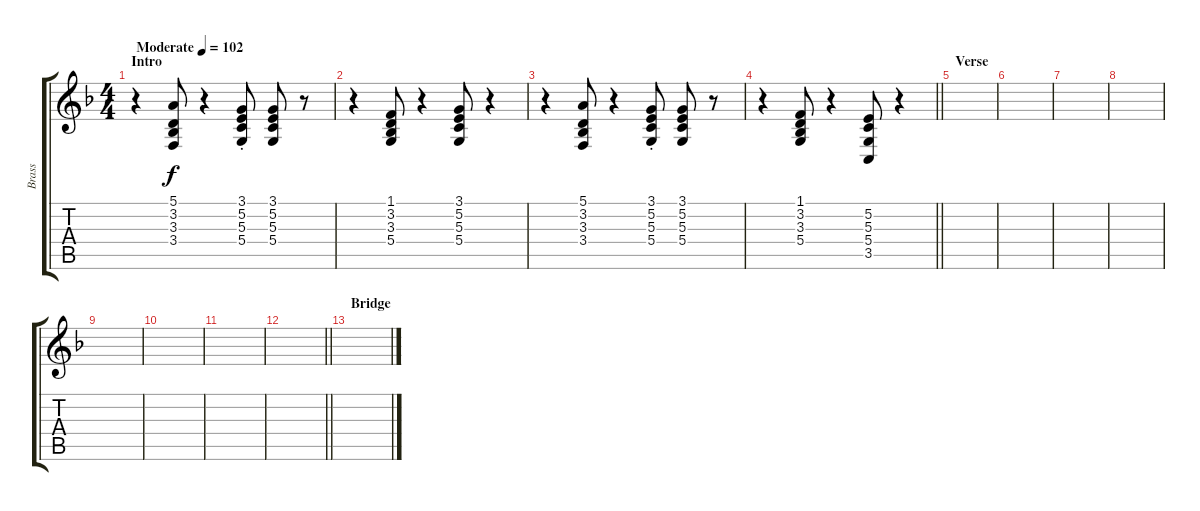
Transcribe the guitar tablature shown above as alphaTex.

\track ("Brass" "Brass") {instrument brasssection bank 255}
\staff {score tabs}
\tuning (E4 B3 G3 D3 A2 E2) {hide}
\ts (4 4)
\section ("" "Intro")
\tempo (102 "Moderate")
\clef g2
\ks f
r.4{dy f instrument brasssection} (5.1 3.2 3.3 3.4).8 r.4 (3.1{st} 5.2{st} 5.3{st} 5.4{st}).8 (3.1 5.2 5.3 5.4).8 r.8 |
r.4 (1.1 3.2 3.3 5.4).8 r.4 (3.1 5.2 5.3 5.4).8 r.4 |
r.4 (5.1 3.2 3.3 3.4).8 r.4 (3.1{st} 5.2{st} 5.3{st} 5.4{st}).8 (3.1 5.2 5.3 5.4).8 r.8 |
\barLineRight lightlight
r.4 (1.1 3.2 3.3 5.4).8 r.4 (5.2 5.3 5.4 3.5).8 r.4 |
\section ("" "Verse")
|
|
|
|
|
|
|
\barLineRight lightlight
|
\section ("" "Bridge")
